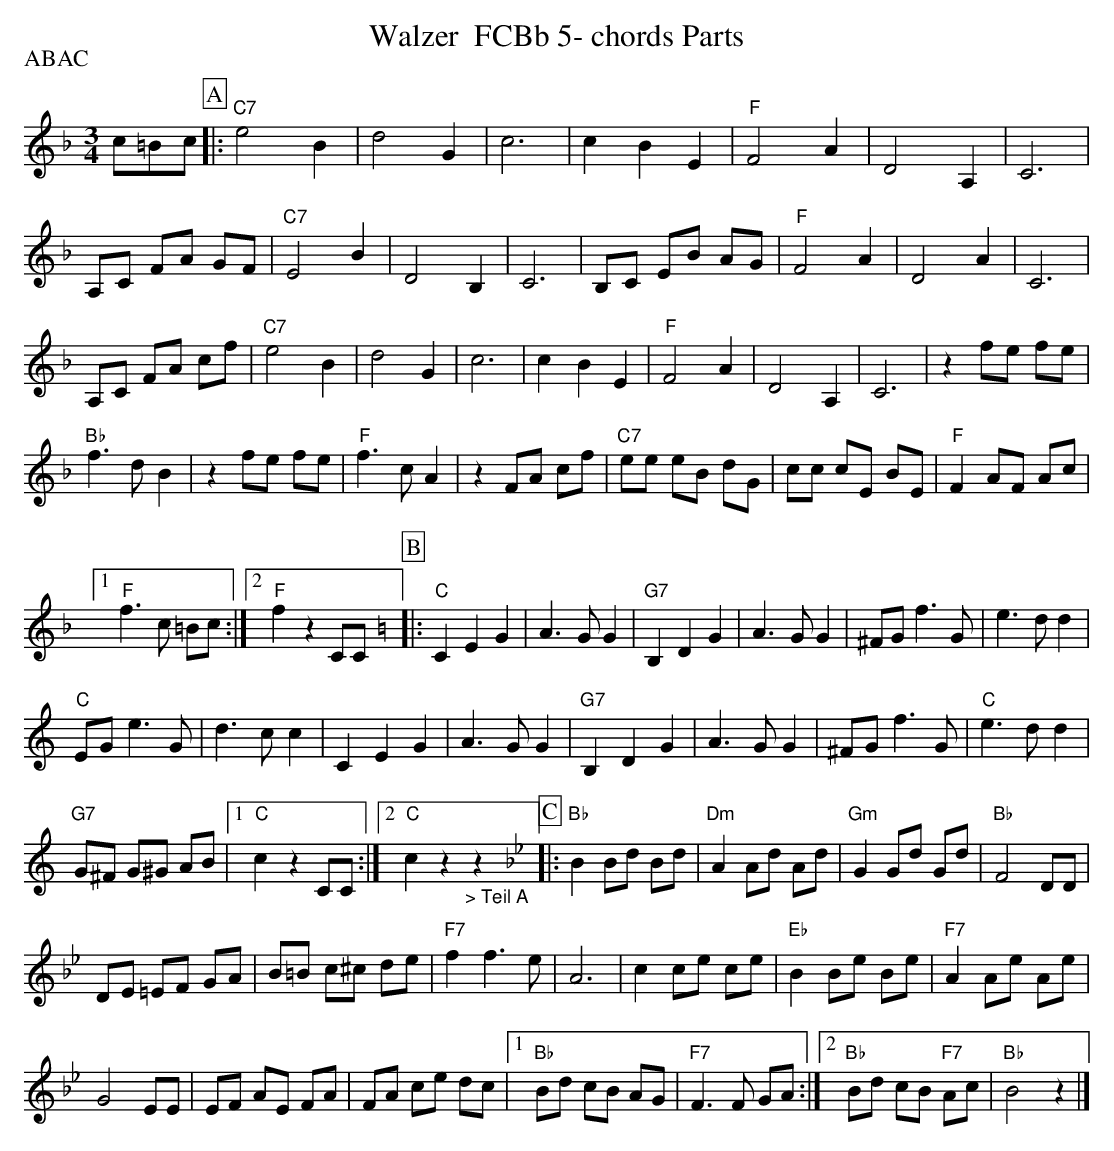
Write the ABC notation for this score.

X:1
T:Walzer  FCBb 5- chords Parts
P:ABAC
M:3/4
L:1/8
K:Fmaj%%MIDI gchordon
c=Bc [P:A] |: "C7"e4B2 | d4G2 | c6 | c2B2E2 | "F"F4A2 | D4A,2 | C6 |
A,C FA GF | "C7"E4B2 | D4B,2 | C6 | B,C EB AG | "F"F4A2 | D4A2 | C6 |
A,C FA cf | "C7"e4B2 | d4G2 | c6 | c2B2E2 | "F"F4A2 | D4A,2 | C6 | z2 fe fe |
"Bb"f3dB2 | z2fe fe | "F"f3cA2 | z2FA cf | "C7"ee eB dG | cc cE BE | "F"F2 AF Ac |1
"F"f3c =Bc :|2 "F"f2z2CC [K:Cmaj] [P:B] |: "C"C2E2G2 | A3GG2 | "G7"B,2D2G2 | A3GG2 | ^FG f3G | e3dd2 |
"C"EG e3G | d3cc2 | C2E2G2 | A3GG2 | "G7"B,2D2G2 | A3GG2 | ^FG f3G | "C"e3dd2 |
"G7"G^F G^G AB |1 "C"c2z2CC :|2 "C"c2z2"_> Teil A"z2 [K:Bbmaj] [P:C] |: "Bb"B2Bd Bd | "Dm"A2Ad Ad | "Gm"G2Gd Gd | "Bb"F4DD |
DE =EF GA | B=B c^c de | "F7"f2f3e | A6 | c2ce ce | "Eb"B2Be Be | "F7"A2Ae Ae |
G4EE | EF AE FA | FA ce dc |1 "Bb"Bd cB AG | "F7"F3F GA :|2 "Bb"Bd cB "F7"Ac | "Bb"B4z2 |]
